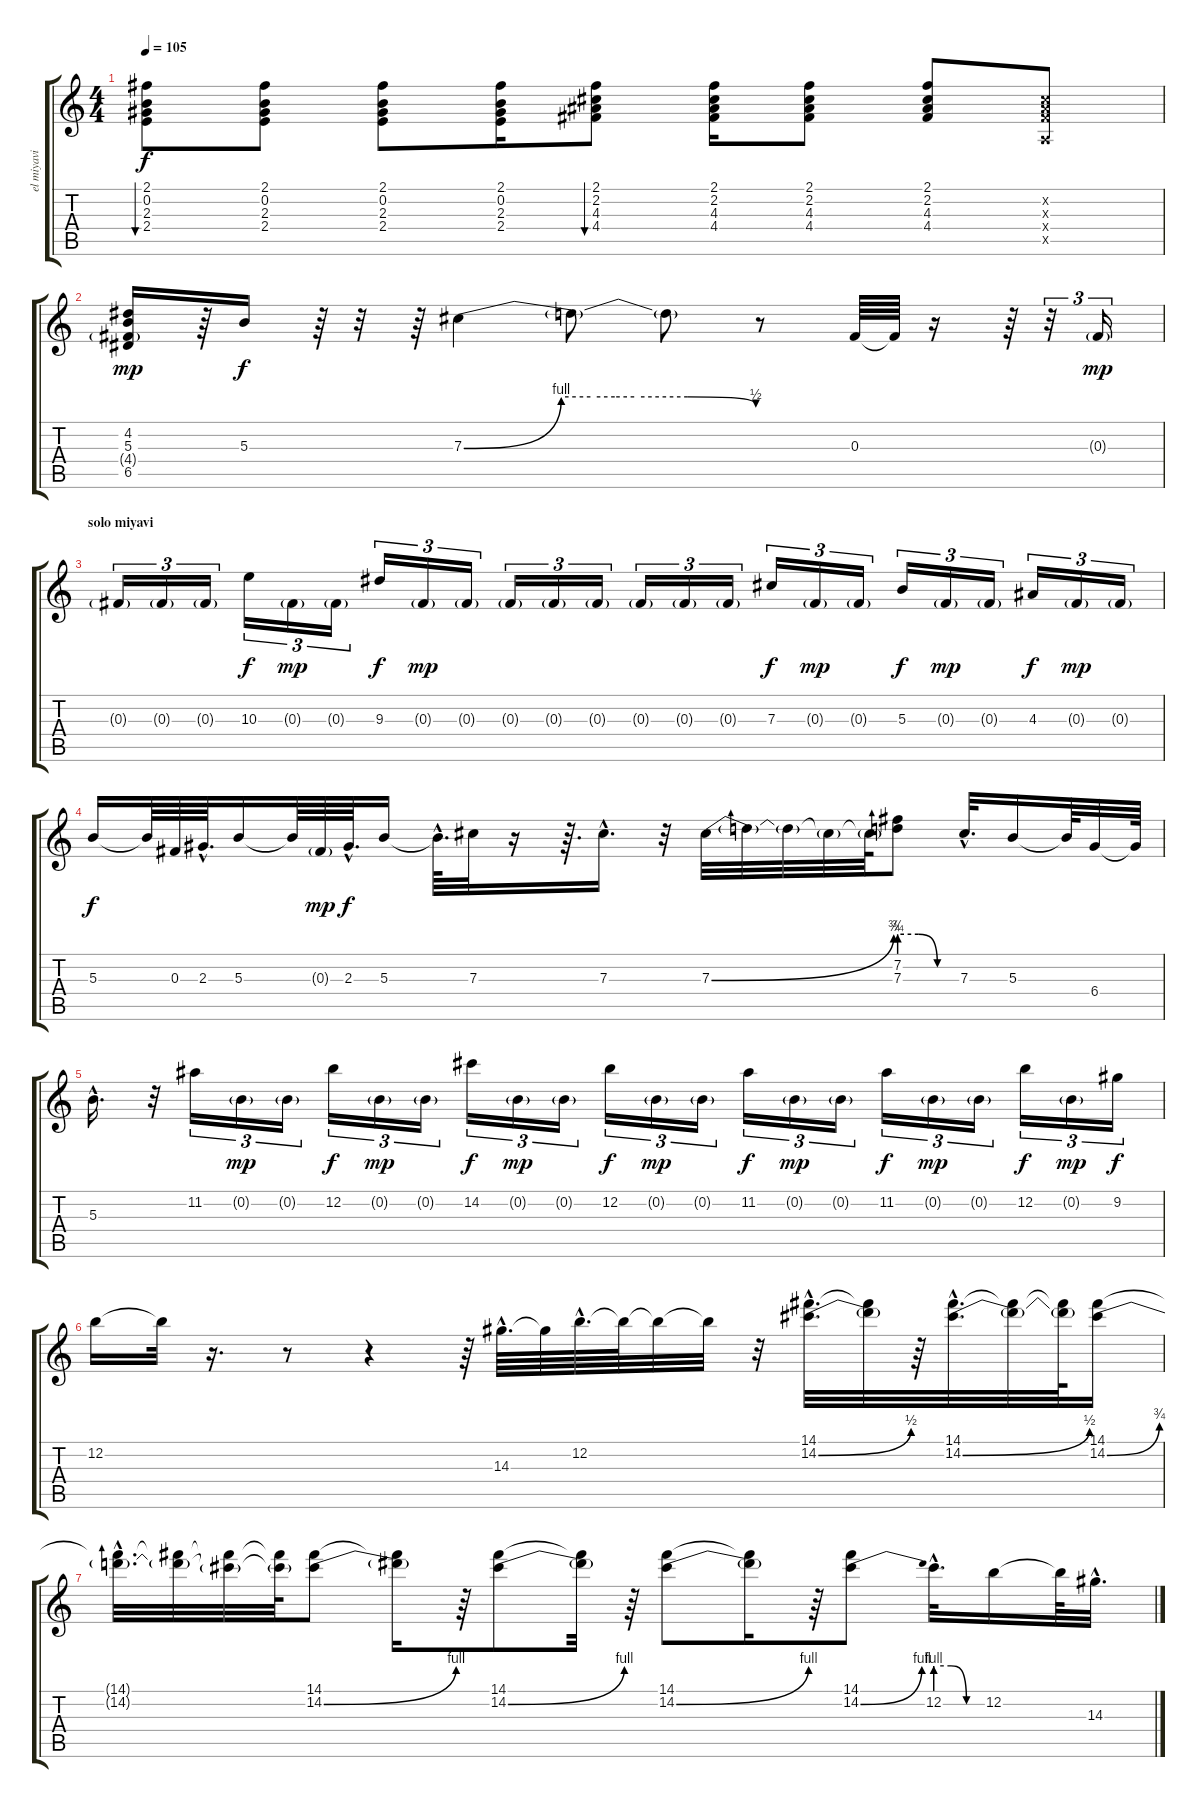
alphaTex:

\track ("el miyavi d la pantalla wevo xD" "el miyavi ") {instrument acousticguitarsteel}
\staff {score tabs}
\tuning (E4 B3 Gb3 D3 A2 E2) {hide}
\ts (4 4)
\tempo 105
\clef g2
\ks c
(2.1 0.2 2.3 2.4).8{bu 30 dy f} (2.1 0.2 2.3 2.4).8 (2.1 0.2 2.3 2.4).8 (2.1 0.2 2.3 2.4).16 (2.1 2.2 4.3 4.4).8{bu 30} (2.1 2.2 4.3 4.4).16 (2.1 2.2 4.3 4.4).8 (2.1 2.2 4.3 4.4).8 (2.2{x} 4.3{x} 4.4{x} 0.5{x}).8 |
(4.2 5.3 4.4{g} 6.5).16{dy mp} r.64 5.3.16{dy f} r.64 r.32 r.64 7.3{be (custom 0 0 20 4 23 4 26 4 31 4 35 4 46 4 60 2)}.4 7.3{t}.8 7.3{t}.8 r.8 0.3.64 0.3{t}.64 r.16 r.64 r.32{tu (3 2)} 0.3{g}.16{tu (3 2) dy mp} |
\section ("" "solo miyavi")
0.3{g}.16{tu (3 2)} 0.3{g}.16{tu (3 2)} 0.3{g}.16{tu (3 2)} 10.3.16{tu (3 2) dy f} 0.3{g}.16{tu (3 2) dy mp} 0.3{g}.16{tu (3 2)} 9.3.16{tu (3 2) dy f} 0.3{g}.16{tu (3 2) dy mp} 0.3{g}.16{tu (3 2)} 0.3{g}.16{tu (3 2)} 0.3{g}.16{tu (3 2)} 0.3{g}.16{tu (3 2)} 0.3{g}.16{tu (3 2)} 0.3{g}.16{tu (3 2)} 0.3{g}.16{tu (3 2)} 7.3.16{tu (3 2) dy f} 0.3{g}.16{tu (3 2) dy mp} 0.3{g}.16{tu (3 2)} 5.3.16{tu (3 2) dy f} 0.3{g}.16{tu (3 2) dy mp} 0.3{g}.16{tu (3 2)} 4.3.16{tu (3 2) dy f} 0.3{g}.16{tu (3 2) dy mp} 0.3{g}.16{tu (3 2)} |
5.3.16{dy f} 5.3{t}.64 0.3.64 2.3{hac}.64{d} 5.3.16 5.3{t}.64 0.3{g}.64{dy mp} 2.3{hac}.64{d dy f} 5.3.16 5.3{hac t}.64{d} 7.3.32 r.16 r.64{d} 7.3{hac}.16{d} r.32 7.3{be (bend 0 0 60 3)}.32 7.3{t}.32 7.3{t}.32 7.3{t}.32 7.3{t}.64 (7.2 7.3{be (custom 0 3 20 3 40 0 60 0)}).8 7.3{hac}.32{d} 5.3.16 5.3{t}.64 6.4.32 6.4{t}.64 |
5.3{hac}.16{d} r.32 11.2.16{tu (3 2)} 0.2{g}.16{tu (3 2) dy mp} 0.2{g}.16{tu (3 2)} 12.2.16{tu (3 2) dy f} 0.2{g}.16{tu (3 2) dy mp} 0.2{g}.16{tu (3 2)} 14.2.16{tu (3 2) dy f} 0.2{g}.16{tu (3 2) dy mp} 0.2{g}.16{tu (3 2)} 12.2.16{tu (3 2) dy f} 0.2{g}.16{tu (3 2) dy mp} 0.2{g}.16{tu (3 2)} 11.2.16{tu (3 2) dy f} 0.2{g}.16{tu (3 2) dy mp} 0.2{g}.16{tu (3 2)} 11.2.16{tu (3 2) dy f} 0.2{g}.16{tu (3 2) dy mp} 0.2{g}.16{tu (3 2)} 12.2.16{tu (3 2) dy f} 0.2{g}.16{tu (3 2) dy mp} 9.2.16{tu (3 2) dy f} |
12.2.16 12.2{t}.32 r.16{d} r.8 r.4 r.64 14.3{hac}.64{d} 14.3{t}.64 12.2{hac}.64{d} 12.2{t}.64 12.2{t}.32 12.2{t}.32 r.32 (14.1{hac} 14.2{be (bend 0 0 60 2) hac}).32{d} (14.1{t} 14.2{t}).32 r.64 (14.1{hac} 14.2{be (bend 0 0 60 2) hac}).32{d} (14.1{t} 14.2{t}).32 (14.1{t} 14.2{t}).64 (14.1 14.2{be (bend 0 0 60 3)}).16 |
(14.1{hac t} 14.2{hac t}).32{d} (14.1{t} 14.2{t}).32 (14.1{t} 14.2{t}).32 (14.1{t} 14.2{t}).64 (14.1 14.2{be (bend 0 0 60 4)}).8 (14.1{t} 14.2{t}).16 r.64 (14.1 14.2{be (bend 0 0 60 4)}).8 (14.1{t} 14.2{t}).32 r.64 (14.1 14.2{be (bend 0 0 60 4)}).8 (14.1{t} 14.2{t}).16 r.64 (14.1 14.2{be (bend 0 0 60 4)}).8 12.2{be (custom 0 4 20 4 40 0 60 0) hac}.32{d} 12.2.16 12.2{t}.64 14.3{hac}.32{d}
